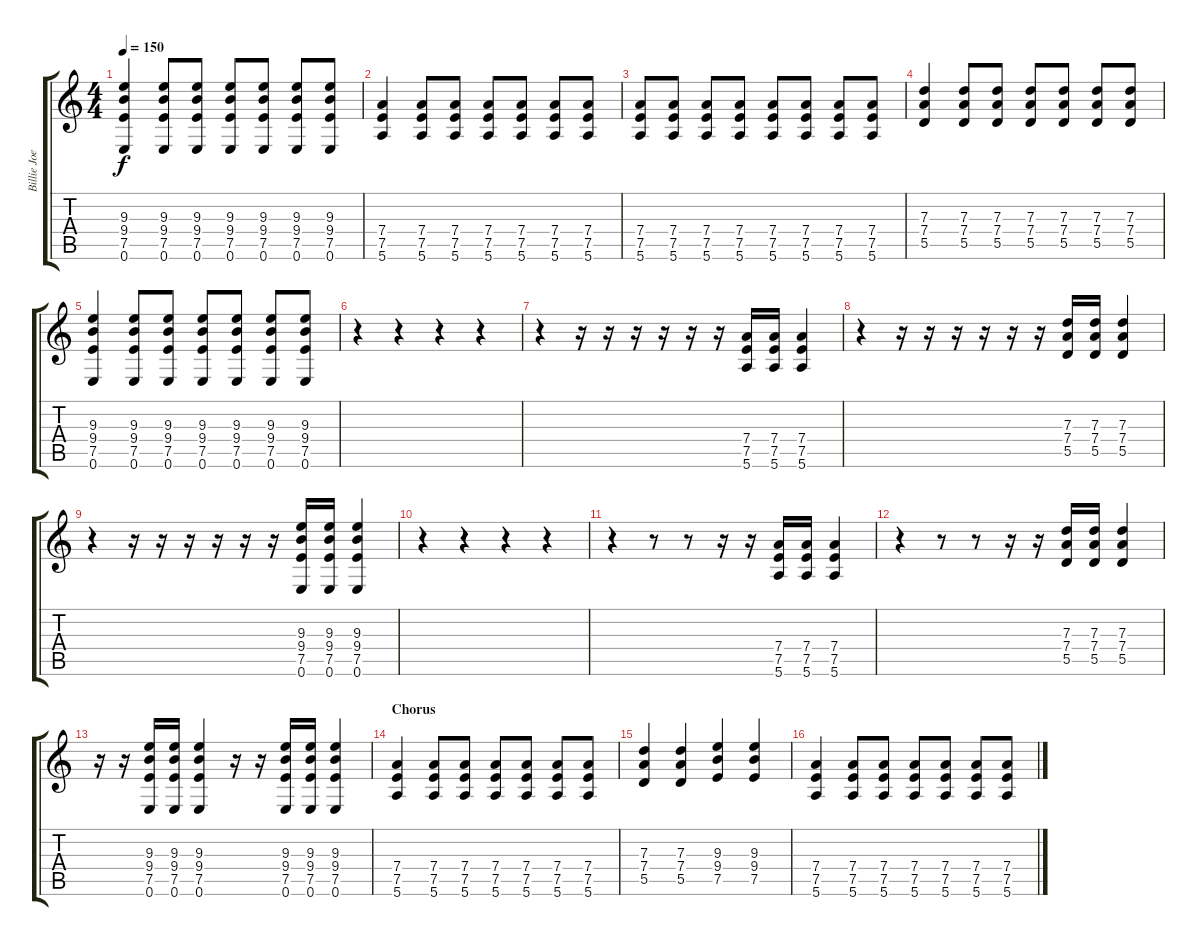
\track ("Billie Joe" "Billie Joe") {instrument distortionguitar}
\staff {score tabs}
\tuning (E4 B3 G3 D3 A2 E2) {hide}
\ts (4 4)
\tempo 150
\clef g2
\ks c
(9.3 9.4 7.5 0.6).4{dy f} (9.3 9.4 7.5 0.6).8 (9.3 9.4 7.5 0.6).8 (9.3 9.4 7.5 0.6).8 (9.3 9.4 7.5 0.6).8 (9.3 9.4 7.5 0.6).8 (9.3 9.4 7.5 0.6).8 |
(7.4 7.5 5.6).4 (7.4 7.5 5.6).8 (7.4 7.5 5.6).8 (7.4 7.5 5.6).8 (7.4 7.5 5.6).8 (7.4 7.5 5.6).8 (7.4 7.5 5.6).8 |
(7.4 7.5 5.6).8 (7.4 7.5 5.6).8 (7.4 7.5 5.6).8 (7.4 7.5 5.6).8 (7.4 7.5 5.6).8 (7.4 7.5 5.6).8 (7.4 7.5 5.6).8 (7.4 7.5 5.6).8 |
(7.3 7.4 5.5).4 (7.3 7.4 5.5).8 (7.3 7.4 5.5).8 (7.3 7.4 5.5).8 (7.3 7.4 5.5).8 (7.3 7.4 5.5).8 (7.3 7.4 5.5).8 |
(9.3 9.4 7.5 0.6).4 (9.3 9.4 7.5 0.6).8 (9.3 9.4 7.5 0.6).8 (9.3 9.4 7.5 0.6).8 (9.3 9.4 7.5 0.6).8 (9.3 9.4 7.5 0.6).8 (9.3 9.4 7.5 0.6).8 |
r.4 r.4 r.4 r.4 |
r.4 r.16 r.16 r.16 r.16 r.16 r.16 (7.4 7.5 5.6).16 (7.4 7.5 5.6).16 (7.4 7.5 5.6).4 |
r.4 r.16 r.16 r.16 r.16 r.16 r.16 (7.3 7.4 5.5).16 (7.3 7.4 5.5).16 (7.3 7.4 5.5).4 |
r.4 r.16 r.16 r.16 r.16 r.16 r.16 (9.3 9.4 7.5 0.6).16 (9.3 9.4 7.5 0.6).16 (9.3 9.4 7.5 0.6).4 |
r.4 r.4 r.4 r.4 |
r.4 r.8 r.8 r.16 r.16 (7.4 7.5 5.6).16 (7.4 7.5 5.6).16 (7.4 7.5 5.6).4 |
r.4 r.8 r.8 r.16 r.16 (7.3 7.4 5.5).16 (7.3 7.4 5.5).16 (7.3 7.4 5.5).4 |
r.16 r.16 (9.3 9.4 7.5 0.6).16 (9.3 9.4 7.5 0.6).16 (9.3 9.4 7.5 0.6).4 r.16 r.16 (9.3 9.4 7.5 0.6).16 (9.3 9.4 7.5 0.6).16 (9.3 9.4 7.5 0.6).4 |
\section ("" "Chorus")
(7.4 7.5 5.6).4 (7.4 7.5 5.6).8 (7.4 7.5 5.6).8 (7.4 7.5 5.6).8 (7.4 7.5 5.6).8 (7.4 7.5 5.6).8 (7.4 7.5 5.6).8 |
(7.3 7.4 5.5).4 (7.3 7.4 5.5).4 (9.3 9.4 7.5).4 (9.3 9.4 7.5).4 |
(7.4 7.5 5.6).4 (7.4 7.5 5.6).8 (7.4 7.5 5.6).8 (7.4 7.5 5.6).8 (7.4 7.5 5.6).8 (7.4 7.5 5.6).8 (7.4 7.5 5.6).8
